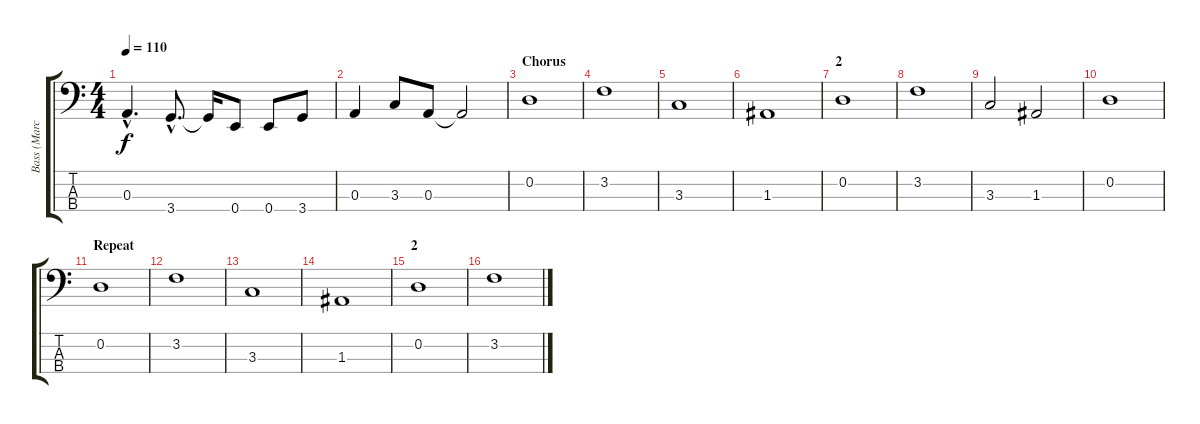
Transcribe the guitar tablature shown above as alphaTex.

\track ("Bass (Marc Simon)" "Bass (Marc") {instrument electricbassfinger}
\staff {score tabs}
\tuning (G2 D2 A1 E1) {hide}
\ts (4 4)
\tempo 110
\clef f4
\ks c
0.3{hac}.4{d dy f} 3.4{hac}.8{d} 3.4{t}.16 0.4.8 0.4.8 3.4.8 |
0.3.4 3.3.8 0.3.8 0.3{t}.2 |
\section ("" "Chorus")
0.2.1 |
3.2.1 |
3.3.1 |
1.3.1 |
\section ("" "2")
0.2.1 |
3.2.1 |
3.3.2 1.3.2 |
0.2.1 |
\section ("" "Repeat")
0.2.1 |
3.2.1 |
3.3.1 |
1.3.1 |
\section ("" "2")
0.2.1 |
3.2.1
